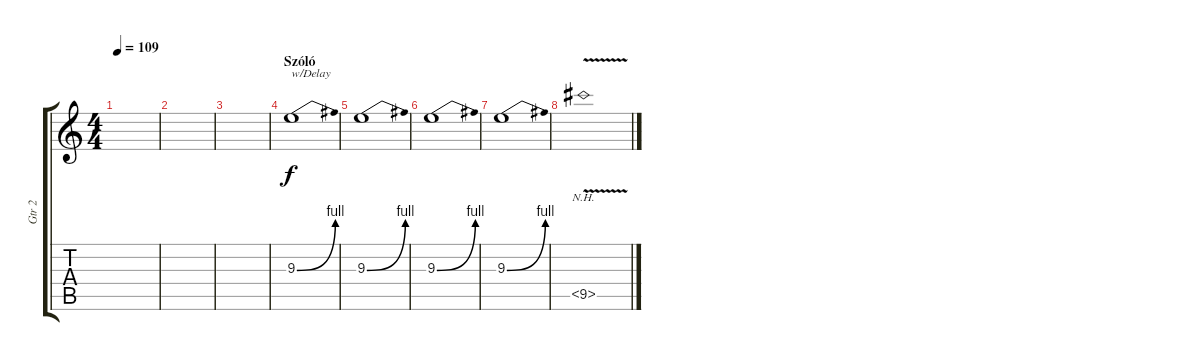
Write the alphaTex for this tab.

\track ("Gtr 2" "Gtr 2") {instrument distortionguitar}
\staff {score tabs}
\tuning (E4 B3 G3 D3 A2 E2) {hide}
\ts (4 4)
\tempo 109
\clef g2
\ks c
|
|
|
\section ("" "Szóló")
9.3{be (bend 0 0 60 4)}.1{txt "w/Delay"} |
9.3{be (bend 0 0 60 4)}.1 |
9.3{be (bend 0 0 60 4)}.1 |
9.3{be (bend 0 0 60 4)}.1 |
9.5{nh v}.1
